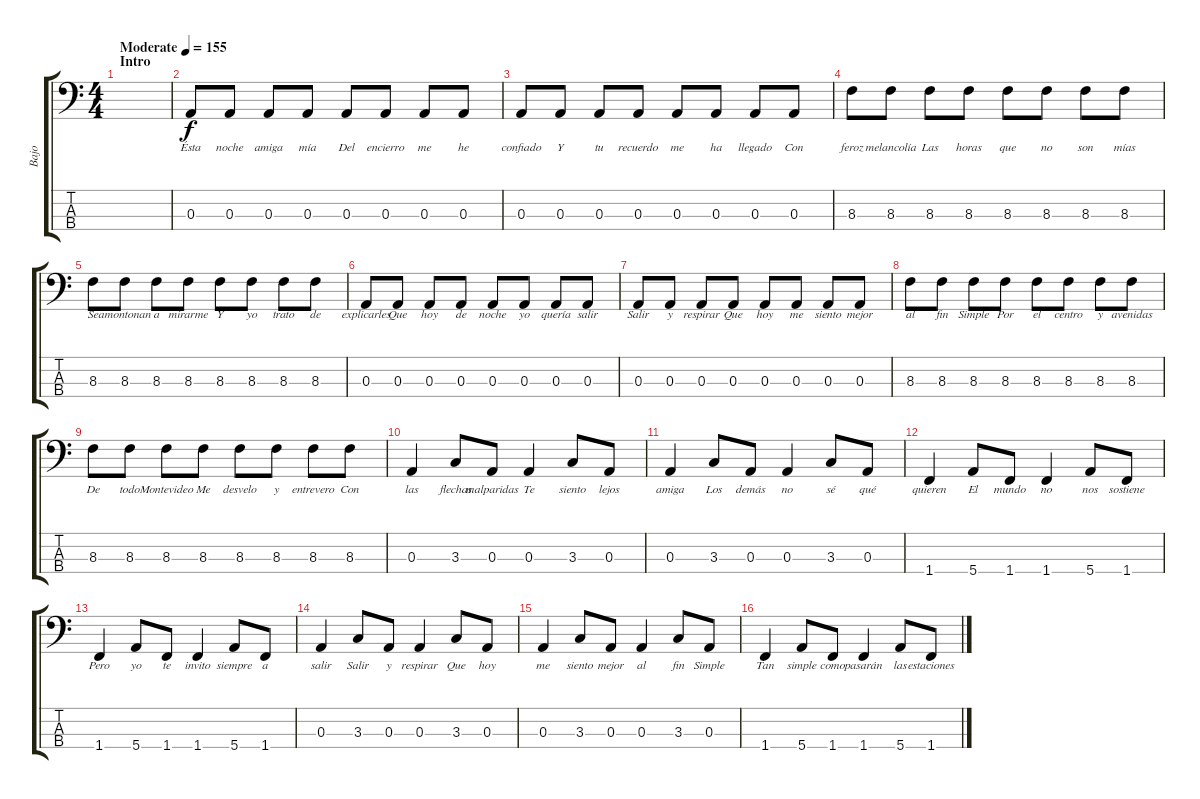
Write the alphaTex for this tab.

\track ("Bajo" "Bajo") {instrument electricbassfinger}
\staff {score tabs}
\tuning (G2 D2 A1 E1) {hide}
\ts (4 4)
\section ("" "Intro")
\tempo (155 "Moderate")
\clef f4
\ks c
|
0.3.8{lyrics (0 "Ésta") lyrics (1 "") lyrics (2 "") lyrics (3 "") lyrics (4 "")} 0.3.8{lyrics (0 "noche") lyrics (1 "") lyrics (2 "") lyrics (3 "") lyrics (4 "")} 0.3.8{lyrics (0 "amiga") lyrics (1 "") lyrics (2 "") lyrics (3 "") lyrics (4 "")} 0.3.8{lyrics (0 "mía") lyrics (1 "") lyrics (2 "") lyrics (3 "") lyrics (4 "")} 0.3.8{lyrics (0 "Del") lyrics (1 "") lyrics (2 "") lyrics (3 "") lyrics (4 "")} 0.3.8{lyrics (0 "encierro") lyrics (1 "") lyrics (2 "") lyrics (3 "") lyrics (4 "")} 0.3.8{lyrics (0 "me") lyrics (1 "") lyrics (2 "") lyrics (3 "") lyrics (4 "")} 0.3.8{lyrics (0 "he") lyrics (1 "") lyrics (2 "") lyrics (3 "") lyrics (4 "")} |
0.3.8{lyrics (0 "confiado") lyrics (1 "") lyrics (2 "") lyrics (3 "") lyrics (4 "")} 0.3.8{lyrics (0 "Y") lyrics (1 "") lyrics (2 "") lyrics (3 "") lyrics (4 "")} 0.3.8{lyrics (0 "tu") lyrics (1 "") lyrics (2 "") lyrics (3 "") lyrics (4 "")} 0.3.8{lyrics (0 "recuerdo") lyrics (1 "") lyrics (2 "") lyrics (3 "") lyrics (4 "")} 0.3.8{lyrics (0 "me") lyrics (1 "") lyrics (2 "") lyrics (3 "") lyrics (4 "")} 0.3.8{lyrics (0 "ha") lyrics (1 "") lyrics (2 "") lyrics (3 "") lyrics (4 "")} 0.3.8{lyrics (0 "llegado") lyrics (1 "") lyrics (2 "") lyrics (3 "") lyrics (4 "")} 0.3.8{lyrics (0 "Con") lyrics (1 "") lyrics (2 "") lyrics (3 "") lyrics (4 "")} |
8.3.8{lyrics (0 "feroz") lyrics (1 "") lyrics (2 "") lyrics (3 "") lyrics (4 "")} 8.3.8{lyrics (0 "melancolía") lyrics (1 "") lyrics (2 "") lyrics (3 "") lyrics (4 "")} 8.3.8{lyrics (0 "Las") lyrics (1 "") lyrics (2 "") lyrics (3 "") lyrics (4 "")} 8.3.8{lyrics (0 "horas") lyrics (1 "") lyrics (2 "") lyrics (3 "") lyrics (4 "")} 8.3.8{lyrics (0 "que") lyrics (1 "") lyrics (2 "") lyrics (3 "") lyrics (4 "")} 8.3.8{lyrics (0 "no") lyrics (1 "") lyrics (2 "") lyrics (3 "") lyrics (4 "")} 8.3.8{lyrics (0 "son") lyrics (1 "") lyrics (2 "") lyrics (3 "") lyrics (4 "")} 8.3.8{lyrics (0 "mías") lyrics (1 "") lyrics (2 "") lyrics (3 "") lyrics (4 "")} |
8.3.8{lyrics (0 "Se") lyrics (1 "") lyrics (2 "") lyrics (3 "") lyrics (4 "")} 8.3.8{lyrics (0 "amontonan") lyrics (1 "") lyrics (2 "") lyrics (3 "") lyrics (4 "")} 8.3.8{lyrics (0 "a") lyrics (1 "") lyrics (2 "") lyrics (3 "") lyrics (4 "")} 8.3.8{lyrics (0 "mirarme") lyrics (1 "") lyrics (2 "") lyrics (3 "") lyrics (4 "")} 8.3.8{lyrics (0 "Y") lyrics (1 "") lyrics (2 "") lyrics (3 "") lyrics (4 "")} 8.3.8{lyrics (0 "yo") lyrics (1 "") lyrics (2 "") lyrics (3 "") lyrics (4 "")} 8.3.8{lyrics (0 "trato") lyrics (1 "") lyrics (2 "") lyrics (3 "") lyrics (4 "")} 8.3.8{lyrics (0 "de") lyrics (1 "") lyrics (2 "") lyrics (3 "") lyrics (4 "")} |
0.3.8{lyrics (0 "explicarles") lyrics (1 "") lyrics (2 "") lyrics (3 "") lyrics (4 "")} 0.3.8{lyrics (0 "Que") lyrics (1 "") lyrics (2 "") lyrics (3 "") lyrics (4 "")} 0.3.8{lyrics (0 "hoy") lyrics (1 "") lyrics (2 "") lyrics (3 "") lyrics (4 "")} 0.3.8{lyrics (0 "de") lyrics (1 "") lyrics (2 "") lyrics (3 "") lyrics (4 "")} 0.3.8{lyrics (0 "noche") lyrics (1 "") lyrics (2 "") lyrics (3 "") lyrics (4 "")} 0.3.8{lyrics (0 "yo") lyrics (1 "") lyrics (2 "") lyrics (3 "") lyrics (4 "")} 0.3.8{lyrics (0 "quería") lyrics (1 "") lyrics (2 "") lyrics (3 "") lyrics (4 "")} 0.3.8{lyrics (0 "salir") lyrics (1 "") lyrics (2 "") lyrics (3 "") lyrics (4 "")} |
0.3.8{lyrics (0 "Salir") lyrics (1 "") lyrics (2 "") lyrics (3 "") lyrics (4 "")} 0.3.8{lyrics (0 "y") lyrics (1 "") lyrics (2 "") lyrics (3 "") lyrics (4 "")} 0.3.8{lyrics (0 "respirar") lyrics (1 "") lyrics (2 "") lyrics (3 "") lyrics (4 "")} 0.3.8{lyrics (0 "Que") lyrics (1 "") lyrics (2 "") lyrics (3 "") lyrics (4 "")} 0.3.8{lyrics (0 "hoy") lyrics (1 "") lyrics (2 "") lyrics (3 "") lyrics (4 "")} 0.3.8{lyrics (0 "me") lyrics (1 "") lyrics (2 "") lyrics (3 "") lyrics (4 "")} 0.3.8{lyrics (0 "siento") lyrics (1 "") lyrics (2 "") lyrics (3 "") lyrics (4 "")} 0.3.8{lyrics (0 "mejor") lyrics (1 "") lyrics (2 "") lyrics (3 "") lyrics (4 "")} |
8.3.8{lyrics (0 "al") lyrics (1 "") lyrics (2 "") lyrics (3 "") lyrics (4 "")} 8.3.8{lyrics (0 "fin") lyrics (1 "") lyrics (2 "") lyrics (3 "") lyrics (4 "")} 8.3.8{lyrics (0 "Simple") lyrics (1 "") lyrics (2 "") lyrics (3 "") lyrics (4 "")} 8.3.8{lyrics (0 "Por") lyrics (1 "") lyrics (2 "") lyrics (3 "") lyrics (4 "")} 8.3.8{lyrics (0 "el") lyrics (1 "") lyrics (2 "") lyrics (3 "") lyrics (4 "")} 8.3.8{lyrics (0 "centro") lyrics (1 "") lyrics (2 "") lyrics (3 "") lyrics (4 "")} 8.3.8{lyrics (0 "y") lyrics (1 "") lyrics (2 "") lyrics (3 "") lyrics (4 "")} 8.3.8{lyrics (0 "avenidas") lyrics (1 "") lyrics (2 "") lyrics (3 "") lyrics (4 "")} |
8.3.8{lyrics (0 "De") lyrics (1 "") lyrics (2 "") lyrics (3 "") lyrics (4 "")} 8.3.8{lyrics (0 "todo") lyrics (1 "") lyrics (2 "") lyrics (3 "") lyrics (4 "")} 8.3.8{lyrics (0 "Montevideo") lyrics (1 "") lyrics (2 "") lyrics (3 "") lyrics (4 "")} 8.3.8{lyrics (0 "Me") lyrics (1 "") lyrics (2 "") lyrics (3 "") lyrics (4 "")} 8.3.8{lyrics (0 "desvelo") lyrics (1 "") lyrics (2 "") lyrics (3 "") lyrics (4 "")} 8.3.8{lyrics (0 "y") lyrics (1 "") lyrics (2 "") lyrics (3 "") lyrics (4 "")} 8.3.8{lyrics (0 "entrevero") lyrics (1 "") lyrics (2 "") lyrics (3 "") lyrics (4 "")} 8.3.8{lyrics (0 "Con") lyrics (1 "") lyrics (2 "") lyrics (3 "") lyrics (4 "")} |
0.3.4{lyrics (0 "las") lyrics (1 "") lyrics (2 "") lyrics (3 "") lyrics (4 "")} 3.3.8{lyrics (0 "flechas") lyrics (1 "") lyrics (2 "") lyrics (3 "") lyrics (4 "")} 0.3.8{lyrics (0 "malparidas") lyrics (1 "") lyrics (2 "") lyrics (3 "") lyrics (4 "")} 0.3.4{lyrics (0 "Te") lyrics (1 "") lyrics (2 "") lyrics (3 "") lyrics (4 "")} 3.3.8{lyrics (0 "siento") lyrics (1 "") lyrics (2 "") lyrics (3 "") lyrics (4 "")} 0.3.8{lyrics (0 "lejos") lyrics (1 "") lyrics (2 "") lyrics (3 "") lyrics (4 "")} |
0.3.4{lyrics (0 "amiga") lyrics (1 "") lyrics (2 "") lyrics (3 "") lyrics (4 "")} 3.3.8{lyrics (0 "Los") lyrics (1 "") lyrics (2 "") lyrics (3 "") lyrics (4 "")} 0.3.8{lyrics (0 "demás") lyrics (1 "") lyrics (2 "") lyrics (3 "") lyrics (4 "")} 0.3.4{lyrics (0 "no") lyrics (1 "") lyrics (2 "") lyrics (3 "") lyrics (4 "")} 3.3.8{lyrics (0 "sé") lyrics (1 "") lyrics (2 "") lyrics (3 "") lyrics (4 "")} 0.3.8{lyrics (0 "qué") lyrics (1 "") lyrics (2 "") lyrics (3 "") lyrics (4 "")} |
1.4.4{lyrics (0 "quieren") lyrics (1 "") lyrics (2 "") lyrics (3 "") lyrics (4 "")} 5.4.8{lyrics (0 "El") lyrics (1 "") lyrics (2 "") lyrics (3 "") lyrics (4 "")} 1.4.8{lyrics (0 "mundo") lyrics (1 "") lyrics (2 "") lyrics (3 "") lyrics (4 "")} 1.4.4{lyrics (0 "no") lyrics (1 "") lyrics (2 "") lyrics (3 "") lyrics (4 "")} 5.4.8{lyrics (0 "nos") lyrics (1 "") lyrics (2 "") lyrics (3 "") lyrics (4 "")} 1.4.8{lyrics (0 "sostiene") lyrics (1 "") lyrics (2 "") lyrics (3 "") lyrics (4 "")} |
1.4.4{lyrics (0 "Pero") lyrics (1 "") lyrics (2 "") lyrics (3 "") lyrics (4 "")} 5.4.8{lyrics (0 "yo") lyrics (1 "") lyrics (2 "") lyrics (3 "") lyrics (4 "")} 1.4.8{lyrics (0 "te") lyrics (1 "") lyrics (2 "") lyrics (3 "") lyrics (4 "")} 1.4.4{lyrics (0 "invito") lyrics (1 "") lyrics (2 "") lyrics (3 "") lyrics (4 "")} 5.4.8{lyrics (0 "siempre") lyrics (1 "") lyrics (2 "") lyrics (3 "") lyrics (4 "")} 1.4.8{lyrics (0 "a") lyrics (1 "") lyrics (2 "") lyrics (3 "") lyrics (4 "")} |
0.3.4{lyrics (0 "salir") lyrics (1 "") lyrics (2 "") lyrics (3 "") lyrics (4 "")} 3.3.8{lyrics (0 "Salir") lyrics (1 "") lyrics (2 "") lyrics (3 "") lyrics (4 "")} 0.3.8{lyrics (0 "y") lyrics (1 "") lyrics (2 "") lyrics (3 "") lyrics (4 "")} 0.3.4{lyrics (0 "respirar") lyrics (1 "") lyrics (2 "") lyrics (3 "") lyrics (4 "")} 3.3.8{lyrics (0 "Que") lyrics (1 "") lyrics (2 "") lyrics (3 "") lyrics (4 "")} 0.3.8{lyrics (0 "hoy") lyrics (1 "") lyrics (2 "") lyrics (3 "") lyrics (4 "")} |
0.3.4{lyrics (0 "me") lyrics (1 "") lyrics (2 "") lyrics (3 "") lyrics (4 "")} 3.3.8{lyrics (0 "siento") lyrics (1 "") lyrics (2 "") lyrics (3 "") lyrics (4 "")} 0.3.8{lyrics (0 "mejor") lyrics (1 "") lyrics (2 "") lyrics (3 "") lyrics (4 "")} 0.3.4{lyrics (0 "al") lyrics (1 "") lyrics (2 "") lyrics (3 "") lyrics (4 "")} 3.3.8{lyrics (0 "fin") lyrics (1 "") lyrics (2 "") lyrics (3 "") lyrics (4 "")} 0.3.8{lyrics (0 "Simple") lyrics (1 "") lyrics (2 "") lyrics (3 "") lyrics (4 "")} |
1.4.4{lyrics (0 "Tan") lyrics (1 "") lyrics (2 "") lyrics (3 "") lyrics (4 "")} 5.4.8{lyrics (0 "simple") lyrics (1 "") lyrics (2 "") lyrics (3 "") lyrics (4 "")} 1.4.8{lyrics (0 "como") lyrics (1 "") lyrics (2 "") lyrics (3 "") lyrics (4 "")} 1.4.4{lyrics (0 "pasarán") lyrics (1 "") lyrics (2 "") lyrics (3 "") lyrics (4 "")} 5.4.8{lyrics (0 "las") lyrics (1 "") lyrics (2 "") lyrics (3 "") lyrics (4 "")} 1.4.8{lyrics (0 "estaciones") lyrics (1 "") lyrics (2 "") lyrics (3 "") lyrics (4 "")}
